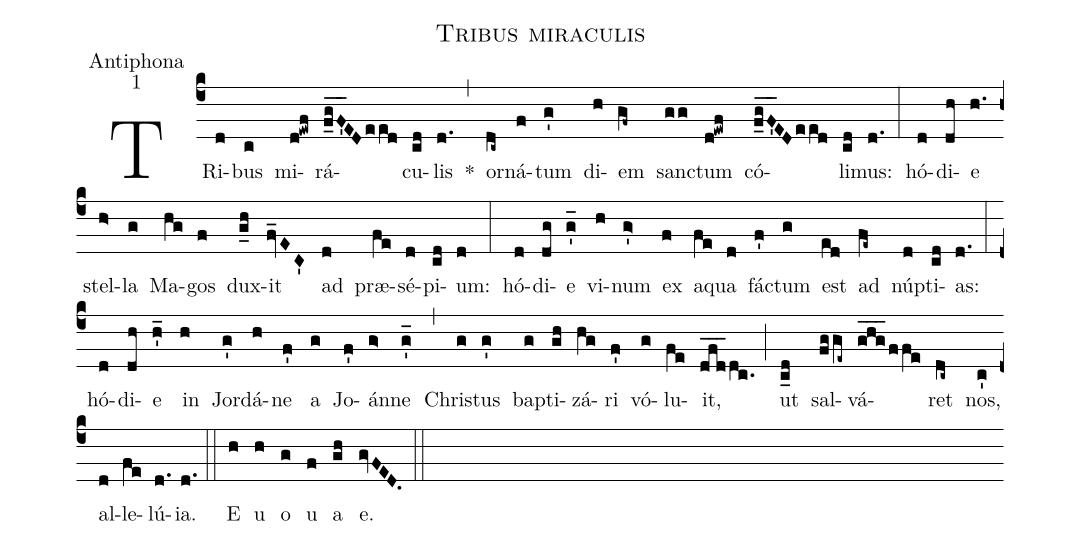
name:Tribus miraculis;
office-part:Antiphona;
mode:1;
%%
(c4) TRi(d)bus(c) mi(d!ewf)rá(f_gF'__EDeed)cu(cd)lis(d.) *(,) or(dc~)ná(f)tum(g') di(h)em(gf~) san(gg)ctum(d!ewf) có(f_gF'__EDeed)li(cd)mus:(d.) (:) hó(d)di(dh)e(h.)  stel(h>)la(g) Ma(hg)gos(f) dux(g_h)it(fv_/E/C') ad(d) præ(fe)sé(d)pi(cd)um:(d) (:) hó(d)di(dg)e(g'_) vi(h)num(g>') ex(f) a(fe)qua(d) fác(f')tum(g) est(ed) ad(fe~) nú(d)pti(cd)as:(d.) (:) hó(d)di(dh)e(h'_)  in(h) Jor(g')dá(h)ne(f') a(g) Jo(f')án(g>)ne(g'_) (,) Chri(g)stus(g') ba(g)pti(gh)zá(hg)ri(f') vó(g)lu(fe)it,(dfd___dc.) (;) ut(c_d) sal(fgge~)vá(ghg___/ffe)ret(dc~) nos,(c') al(d)le(fe)lú(d.)ia.(d.) (::) E(h) u(h) o(g) u(f) a(gh) e.(gvFED.) (::)
